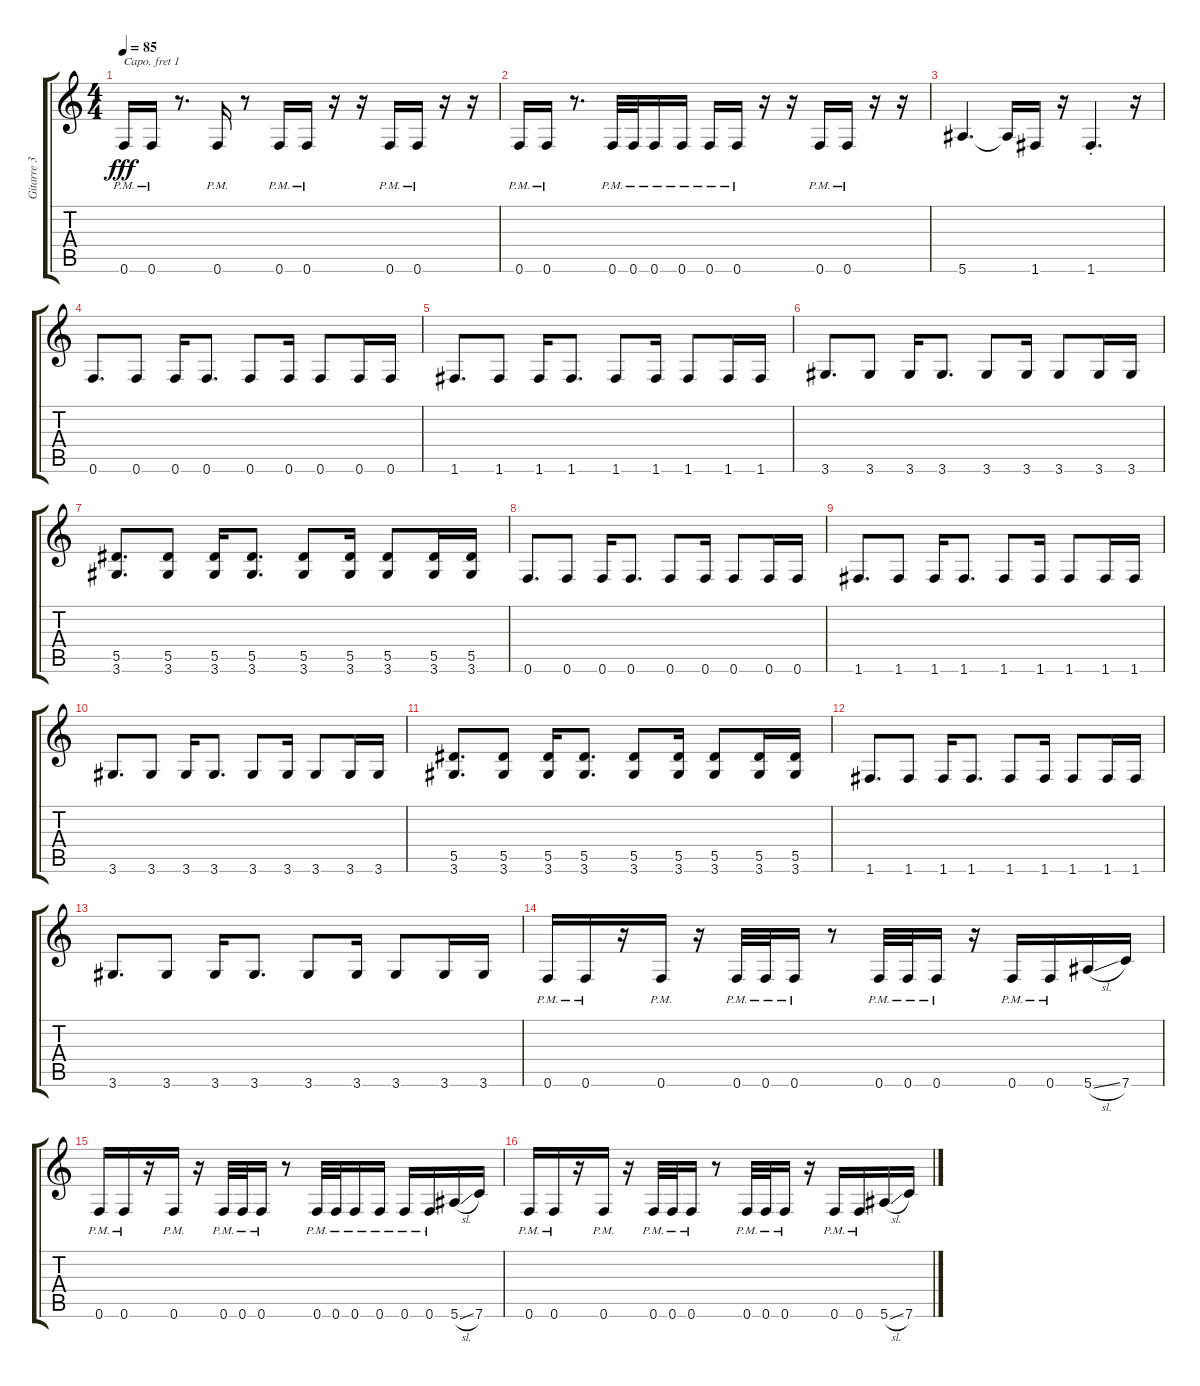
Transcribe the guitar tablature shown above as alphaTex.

\track ("Gitarre 3" "Gitarre 3") {instrument electricguitarmuted}
\staff {score tabs}
\capo 1
\tuning (E4 B3 G3 D3 A2 E2) {hide}
\ts (4 4)
\tempo 85
\clef g2
\ks c
0.6{pm}.16{dy fff} 0.6{pm}.16 r.8{d} 0.6{pm}.16 r.8 0.6{pm}.16 0.6{pm}.16 r.16 r.16 0.6{pm}.16 0.6{pm}.16 r.16 r.16 |
0.6{pm}.16 0.6{pm}.16 r.8{d} 0.6{pm}.32 0.6{pm}.32 0.6{pm}.16 0.6{pm}.16 0.6{pm}.16 0.6{pm}.16 r.16 r.16 0.6{pm}.16 0.6{pm}.16 r.16 r.16 |
5.6.4{d} 5.6{t}.16 1.6.16 r.16 1.6{st}.4{d} r.16 |
0.6.8{d} 0.6.8 0.6.16 0.6.8{d} 0.6.8 0.6.16 0.6.8 0.6.16 0.6.16 |
1.6.8{d} 1.6.8 1.6.16 1.6.8{d} 1.6.8 1.6.16 1.6.8 1.6.16 1.6.16 |
3.6.8{d} 3.6.8 3.6.16 3.6.8{d} 3.6.8 3.6.16 3.6.8 3.6.16 3.6.16 |
(5.5 3.6).8{d} (5.5 3.6).8 (5.5 3.6).16 (5.5 3.6).8{d} (5.5 3.6).8 (5.5 3.6).16 (5.5 3.6).8 (5.5 3.6).16 (5.5 3.6).16 |
0.6.8{d} 0.6.8 0.6.16 0.6.8{d} 0.6.8 0.6.16 0.6.8 0.6.16 0.6.16 |
1.6.8{d} 1.6.8 1.6.16 1.6.8{d} 1.6.8 1.6.16 1.6.8 1.6.16 1.6.16 |
3.6.8{d} 3.6.8 3.6.16 3.6.8{d} 3.6.8 3.6.16 3.6.8 3.6.16 3.6.16 |
(5.5 3.6).8{d} (5.5 3.6).8 (5.5 3.6).16 (5.5 3.6).8{d} (5.5 3.6).8 (5.5 3.6).16 (5.5 3.6).8 (5.5 3.6).16 (5.5 3.6).16 |
1.6.8{d} 1.6.8 1.6.16 1.6.8{d} 1.6.8 1.6.16 1.6.8 1.6.16 1.6.16 |
3.6.8{d} 3.6.8 3.6.16 3.6.8{d} 3.6.8 3.6.16 3.6.8 3.6.16 3.6.16 |
0.6{pm}.16 0.6{pm}.16 r.16 0.6{pm}.16 r.16 0.6{pm}.32 0.6{pm}.32 0.6{pm}.16 r.8 0.6{pm}.32 0.6{pm}.32 0.6{pm}.16 r.16 0.6{pm}.16 0.6{pm}.16 5.6{sl}.16 7.6.16 |
0.6{pm}.16 0.6{pm}.16 r.16 0.6{pm}.16 r.16 0.6{pm}.32 0.6{pm}.32 0.6{pm}.16 r.8 0.6{pm}.32 0.6{pm}.32 0.6{pm}.16 0.6{pm}.16 0.6{pm}.16 0.6{pm}.16 5.6{sl}.16 7.6.16 |
0.6{pm}.16 0.6{pm}.16 r.16 0.6{pm}.16 r.16 0.6{pm}.32 0.6{pm}.32 0.6{pm}.16 r.8 0.6{pm}.32 0.6{pm}.32 0.6{pm}.16 r.16 0.6{pm}.16 0.6{pm}.16 5.6{sl}.16 7.6.16
